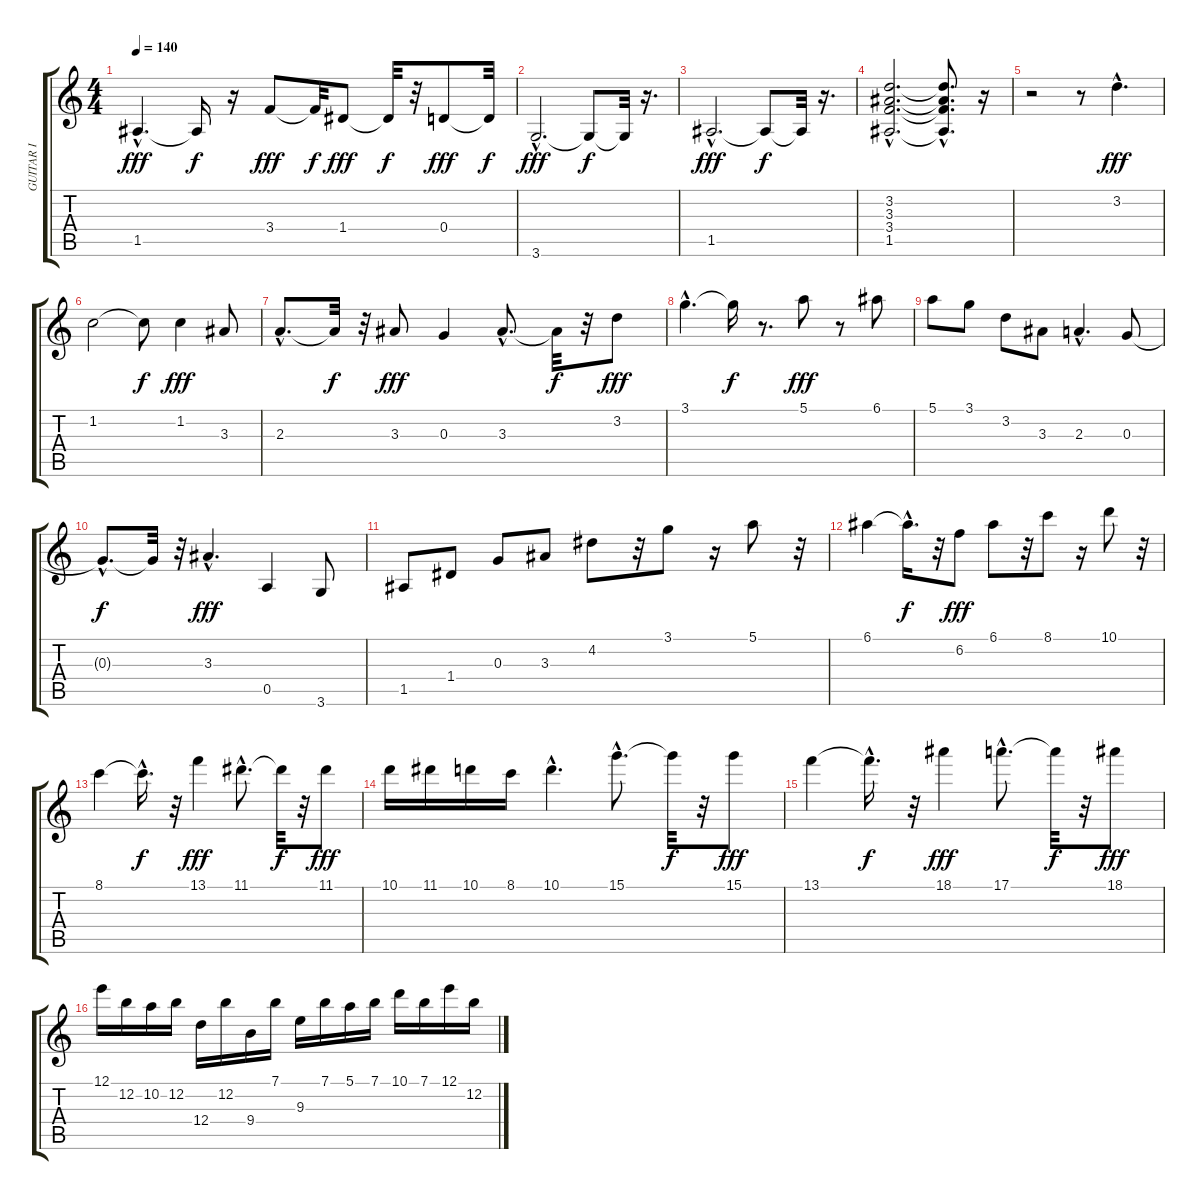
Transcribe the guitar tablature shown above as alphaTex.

\track ("GUITAR I" "GUITAR I") {instrument distortionguitar}
\staff {score tabs}
\tuning (E4 B3 G3 D3 A2 E2) {hide}
\ts (4 4)
\tempo 140
\clef g2
\ks c
1.5{hac}.4{d dy fff} 1.5{t}.16{dy f} r.16 3.4.8{dy fff} 3.4{t}.32{dy f} 1.4.8{dy fff} 1.4{t}.32{dy f} r.32 0.4.8{dy fff} 0.4{t}.32{dy f} |
3.6{hac}.2{d dy fff} 3.6{t}.8{dy f} 3.6{t}.32 r.16{d} |
1.5{hac}.2{d dy fff} 1.5{t}.8{dy f} 1.5{t}.32 r.16{d} |
(3.2{hac} 3.3{hac} 3.4{hac} 1.5{hac}).2{d} (3.2{hac t} 3.3{hac t} 3.4{hac t} 1.5{hac t}).8{d} r.16 |
r.2 r.8 3.2{hac}.4{d dy fff volume 14 balance 8} |
1.2.2 1.2{t}.8{dy f} 1.2.4{dy fff} 3.3.8 |
2.3{hac}.8{d} 2.3{t}.32{dy f} r.32 3.3.8{dy fff} 0.3.4 3.3{hac}.8{d} 3.3{t}.32{dy f} r.32 3.2.8{dy fff} |
3.1{hac}.4{d} 3.1{t}.16{dy f} r.8{d} 5.1.8{dy fff} r.8 6.1.8 |
5.1.8 3.1.8 3.2.8 3.3.8 2.3{hac}.4{d} 0.3.8 |
0.3{hac t}.8{d dy f} 0.3{t}.32 r.32 3.3{hac}.4{d dy fff} 0.5.4 3.6.8 |
1.5.8 1.4.8 0.3.8 3.3.8 4.2.8 r.32 3.1.8 r.16 5.1.8 r.32 |
6.1.4 6.1{hac t}.16{d dy f} r.32 6.2.8{dy fff} 6.1.8 r.32 8.1.8 r.16 10.1.8 r.32 |
8.1.4 8.1{hac t}.16{d dy f} r.32 13.1.4{dy fff} 11.1{hac}.8{d} 11.1{t}.32{dy f} r.32 11.1.8{dy fff} |
10.1.16 11.1.16 10.1.16 8.1.16 10.1{hac}.4{d} 15.1{hac}.8{d} 15.1{t}.32{dy f} r.32 15.1.8{dy fff} |
13.1.4 13.1{hac t}.16{d dy f} r.32 18.1.4{dy fff} 17.1{hac}.8{d} 17.1{t}.32{dy f} r.32 18.1.8{dy fff} |
12.1.16 12.2.16 10.2.16 12.2.16 12.4.16 12.2.16 9.4.16 7.1.16 9.3.16 7.1.16 5.1.16 7.1.16 10.1.16 7.1.16 12.1.16 12.2.16
